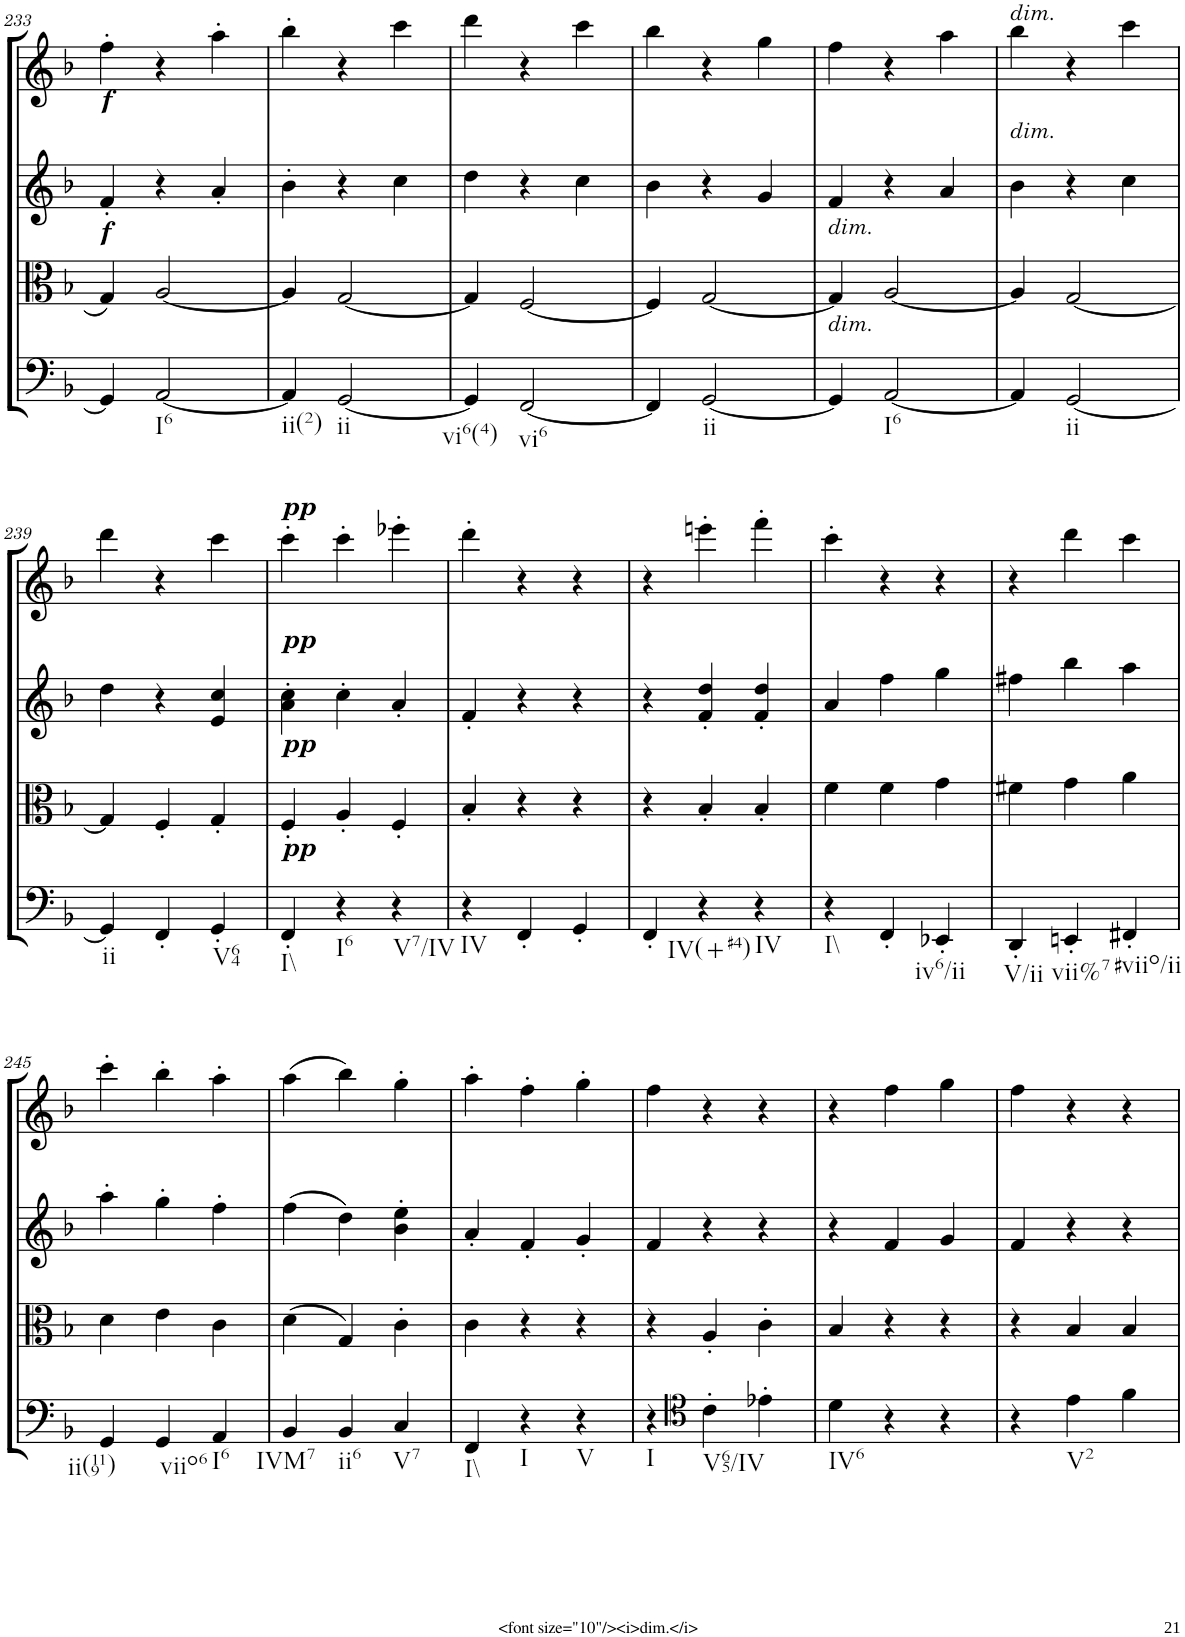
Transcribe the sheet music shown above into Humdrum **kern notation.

**kern	**kern	**kern	**kern
*part4	*part3	*part2	*part1
*staff4	*staff3	*staff2	*staff1
*I"Cello	*I"Viola	*I"2nd Violin	*I"1st Violin
*	*I'Vla	*I'Vln	*I'Vln
!!LO:PB:g=z
*clefF4	*clefC3	*clefG2	*clefG2
*k[b-]	*k[b-]	*k[b-]	*k[b-]
*F:	*F:	*F:	*F:
*M3/4	*M3/4	*M3/4	*M3/4
=233	=233	=233	=233
!	!	!	!LO:TX:a:Bi:t=f
!	!	!LO:TX:b:Bi:t=f	!
4GG/]	4G/	4f'/	4ff'\
!LO:TX:b:t=I6	!	!	!
[2AA/	[2A/	4r	4r
.	.	4a'/	4aa'\
=234	=234	=234	=234
!LO:TX:b:t=ii(2)	!	!	!
4AA/]	4A/]	4b-'\	4bb-'\
!LO:TX:b:t=ii	!	!	!
[2GG/	[2G/	4r	4r
.	.	4cc\	4ccc\
=235	=235	=235	=235
!LO:TX:b:t=vi6(4)	!	!	!
4GG/]	4G/]	4dd\	4ddd\
!LO:TX:b:t=vi6	!	!	!
[2FF/	[2F/	4r	4r
.	.	4cc\	4ccc\
=236	=236	=236	=236
4FF/]	4F/]	4b-\	4bb-\
!LO:TX:b:t=ii	!	!	!
[2GG/	[2G/	4r	4r
.	.	4g/	4gg\
=237	=237	=237	=237
!	!LO:TX:a:i:t=dim.	!	!
!LO:TX:a:i:t=dim.	!	!	!
4GG/]	4G/]	4f/	4ff\
!LO:TX:b:t=I6	!	!	!
[2AA/	[2A/	4r	4r
.	.	4a/	4aa\
=238	=238	=238	=238
!	!	!	!LO:TX:a:i:t=dim.
!	!	!LO:TX:a:i:t=dim.	!
4AA/]	4A/]	4b-\	4bb-\
!LO:TX:b:t=ii	!	!	!
[2GG/	[2G/	4r	4r
.	.	4cc\	4ccc\
!!LO:LB:g=z
=239	=239	=239	=239
!LO:TX:b:t=ii	!	!	!
4GG/]	4G/]	4dd\	4ddd\
4FF'/	4F'/	4r	4r
!LO:TX:b:t=V64	!	!	!
4GG'/	4G'/	4e/ 4cc/	4ccc\
=240	=240	=240	=240
!	!	!	!LO:TX:a:Bi:t=pp
!	!	!LO:TX:a:Bi:t=pp	!
!	!LO:TX:a:Bi:t=pp	!	!
!LO:TX:a:Bi:t=pp	!	!	!
!LO:TX:b:t=I\\	!	!	!
4FF'/	4F'/	4a\' 4cc\'	4ccc'\
!LO:TX:b:t=I6	!	!	!
4r	4A'/	4cc'\	4ccc'\
!LO:TX:b:t=V7/IV	!	!	!
4r	4F'/	4a'/	4eee-X'\
=241	=241	=241	=241
!LO:TX:b:t=IV	!	!	!
4r	4B-'/	4f'/	4ddd'\
4FF'/	4r	4r	4r
4GG'/	4r	4r	4r
=242	=242	=242	=242
4FF'/	4r	4r	4r
!LO:TX:b:t=IV(+#4)	!	!	!
4r	4B-'/	4f/' 4dd/'	4eeen'\
!LO:TX:b:t=IV	!	!	!
4r	4B-'/	4f/' 4dd/'	4fff'\
=243	=243	=243	=243
!LO:TX:b:t=I\\	!	!	!
4r	4f\	4a/	4ccc'\
4FF'/	4f\	4ff\	4r
!LO:TX:b:t=iv6/ii	!	!	!
4EE-X'/	4g\	4gg\	4r
=244	=244	=244	=244
!LO:TX:b:t=V/ii	!	!	!
4DD'/	4f#X\	4ff#X\	4r
!LO:TX:b:t=vii%7	!	!	!
4EEn'/	4g\	4bb-\	4ddd\
!LO:TX:b:t=#viio/ii	!	!	!
4FF#X'/	4a\	4aa\	4ccc\
!!LO:LB:g=z
=245	=245	=245	=245
!LO:TX:b:t=ii(119)	!	!	!
4GG/	4d\	4aa'\	4ccc'\
!LO:TX:b:t=viio6	!	!	!
4GG/	4e\	4gg'\	4bb-'\
!LO:TX:b:t=I6	!	!	!
4AA/	4c\	4ff'\	4aa'\
=246	=246	=246	=246
!LO:TX:b:t=IVM7	!	!	!
4BB-/	(4d\	(4ff\	(4aa\
!LO:TX:b:t=ii6	!	!	!
4BB-/	4G/)	4dd\)	4bb-\)
!LO:TX:b:t=V7	!	!	!
4C/	4c'\	4b-\' 4ee\'	4gg'\
=247	=247	=247	=247
!LO:TX:b:t=I\\	!	!	!
4FF/	4c\	4a'/	4aa'\
!LO:TX:b:t=I	!	!	!
4r	4r	4f'/	4ff'\
!LO:TX:b:t=V	!	!	!
4r	4r	4g'/	4gg'\
=248	=248	=248	=248
!LO:TX:b:t=I	!	!	!
4r	4r	4f/	4ff\
*clefC4	*	*	*
!LO:TX:b:t=V65/IV	!	!	!
4c'\	4A'/	4r	4r
4e-X'\	4c'\	4r	4r
=249	=249	=249	=249
!LO:TX:b:t=IV6	!	!	!
4d\	4B-/	4r	4r
4r	4r	4f/	4ff\
4r	4r	4g/	4gg\
=250	=250	=250	=250
4r	4r	4f/	4ff\
!LO:TX:b:t=V2	!	!	!
4e\	4B-/	4r	4r
4f\	4B-/	4r	4r
=	=	=	=
*-	*-	*-	*-
